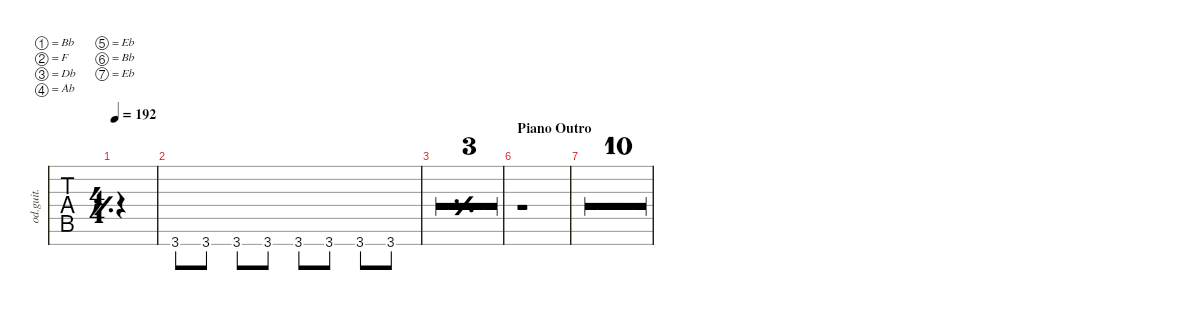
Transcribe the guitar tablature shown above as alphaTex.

\defaultSystemsLayout 4
\hideDynamics
\bracketExtendMode nobrackets
\track ("Rhythm Guitar R" "od.guit.") {multiBarRest instrument distortionguitar}
\staff {tabs}
\tuning (Bb3 F3 Db3 Ab2 Eb2 Bb1 Eb1)
\ts (4 4)
\tempo 192
\clef f4
\simile simple
\ks c
|
3.7{acc #}.8{beam Up} 3.7{acc #}.8{beam Up} 3.7{acc #}.8{beam Up} 3.7{acc #}.8{beam Up} 3.7{acc #}.8{beam Up} 3.7{acc #}.8{beam Up} 3.7{acc #}.8{beam Up} 3.7{acc #}.8{beam Up} |
\simile simple
|
|
\rc 2
|
\section ("" "Piano Outro")
\simile none
r.1{beam Down} |
r.1{beam Down} |
r.1{beam Down} |
r.1{beam Down} |
r.1{beam Down} |
r.1{beam Down} |
r.1{beam Down} |
r.1{beam Down} |
r.1{beam Down} |
r.1{beam Down} |
r.1{beam Down}
